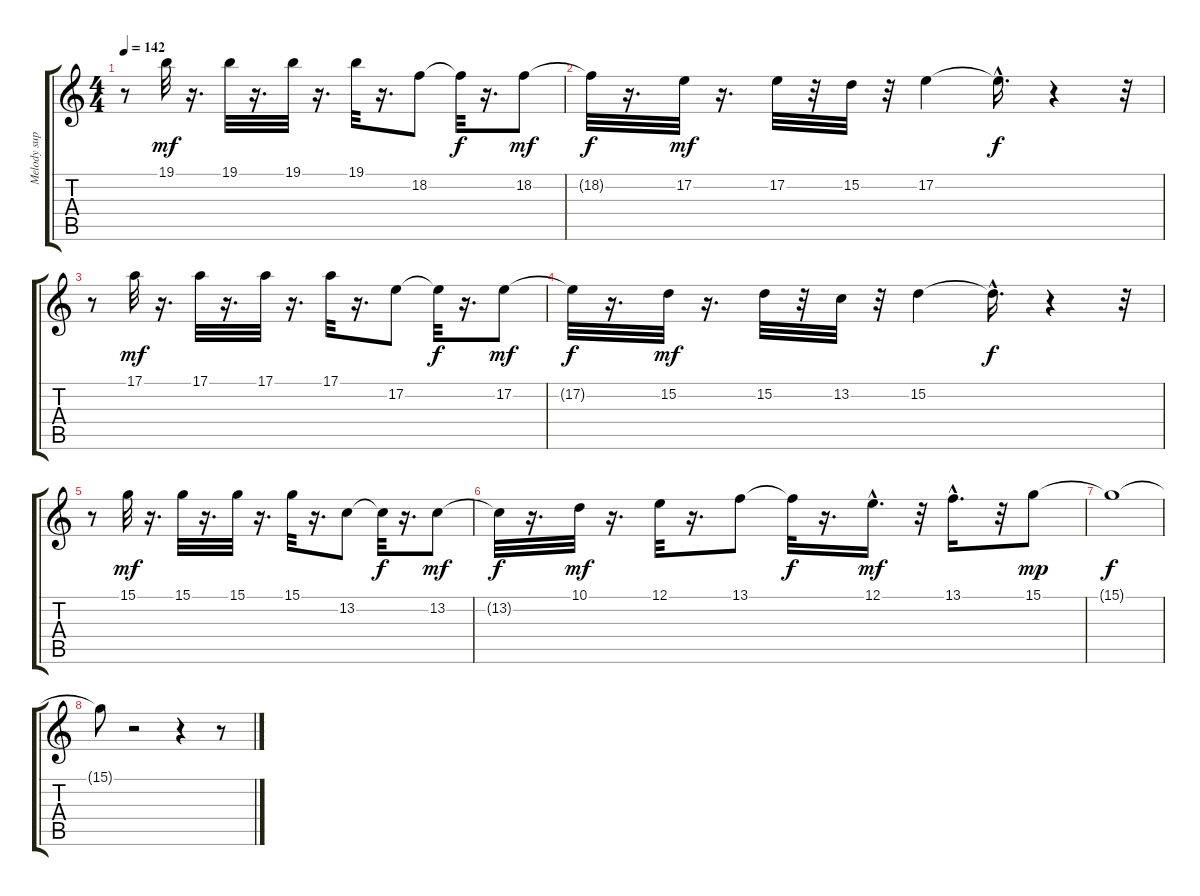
\track ("Melody support" "Melody sup") {instrument stringensemble1}
\staff {score tabs}
\tuning (E4 B3 G3 D3 A2 E2) {hide}
\ts (4 4)
\tempo 142
\clef g2
\ks c
r.8{dy f} 19.1.32{dy mf} r.16{d} 19.1.32 r.16{d} 19.1.32 r.16{d} 19.1.32 r.16{d} 18.2.8 18.2{t}.32{dy f} r.16{d} 18.2.8{dy mf} |
18.2{t}.32{dy f} r.16{d} 17.2.32{dy mf} r.16{d} 17.2.32 r.32 15.2.32 r.32 17.2.4 17.2{hac t}.16{d dy f} r.4 r.32 |
r.8 17.1.32{dy mf} r.16{d} 17.1.32 r.16{d} 17.1.32 r.16{d} 17.1.32 r.16{d} 17.2.8 17.2{t}.32{dy f} r.16{d} 17.2.8{dy mf} |
17.2{t}.32{dy f} r.16{d} 15.2.32{dy mf} r.16{d} 15.2.32 r.32 13.2.32 r.32 15.2.4 15.2{hac t}.16{d dy f} r.4 r.32 |
r.8 15.1.32{dy mf} r.16{d} 15.1.32 r.16{d} 15.1.32 r.16{d} 15.1.32 r.16{d} 13.2.8 13.2{t}.32{dy f} r.16{d} 13.2.8{dy mf} |
13.2{t}.32{dy f} r.16{d} 10.1.32{dy mf} r.16{d} 12.1.32 r.16{d} 13.1.8 13.1{t}.32{dy f} r.16{d} 12.1{hac}.16{d dy mf} r.32 13.1{hac}.16{d} r.32 15.1.8{dy mp} |
15.1{t}.1{dy f} |
15.1{t}.8 r.2 r.4 r.8
